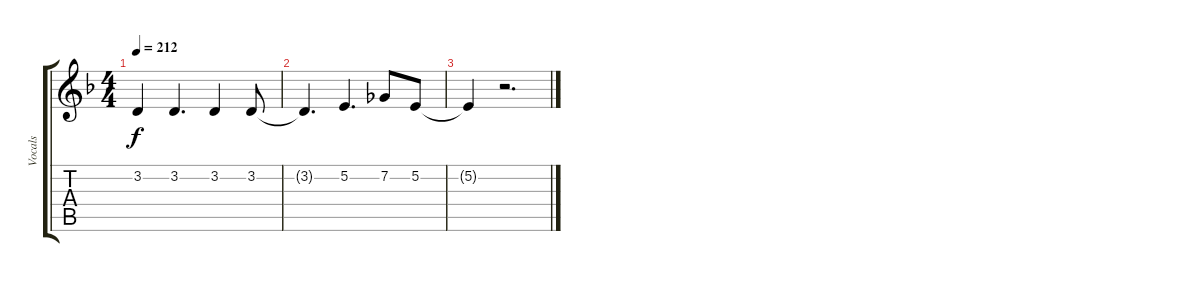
\track ("Vocals" "Vocals") {instrument oboe}
\staff {score tabs}
\tuning (E4 B3 G3 D3 A2 E2) {hide}
\ts (4 4)
\tempo 212
\clef g2
\ks dminor
3.2{t}.4{dy f} 3.2.4{d} 3.2.4 3.2.8 |
3.2{t}.4{d} 5.2.4{d} 7.2.8 5.2.8 |
5.2{t}.4 r.2{d}
